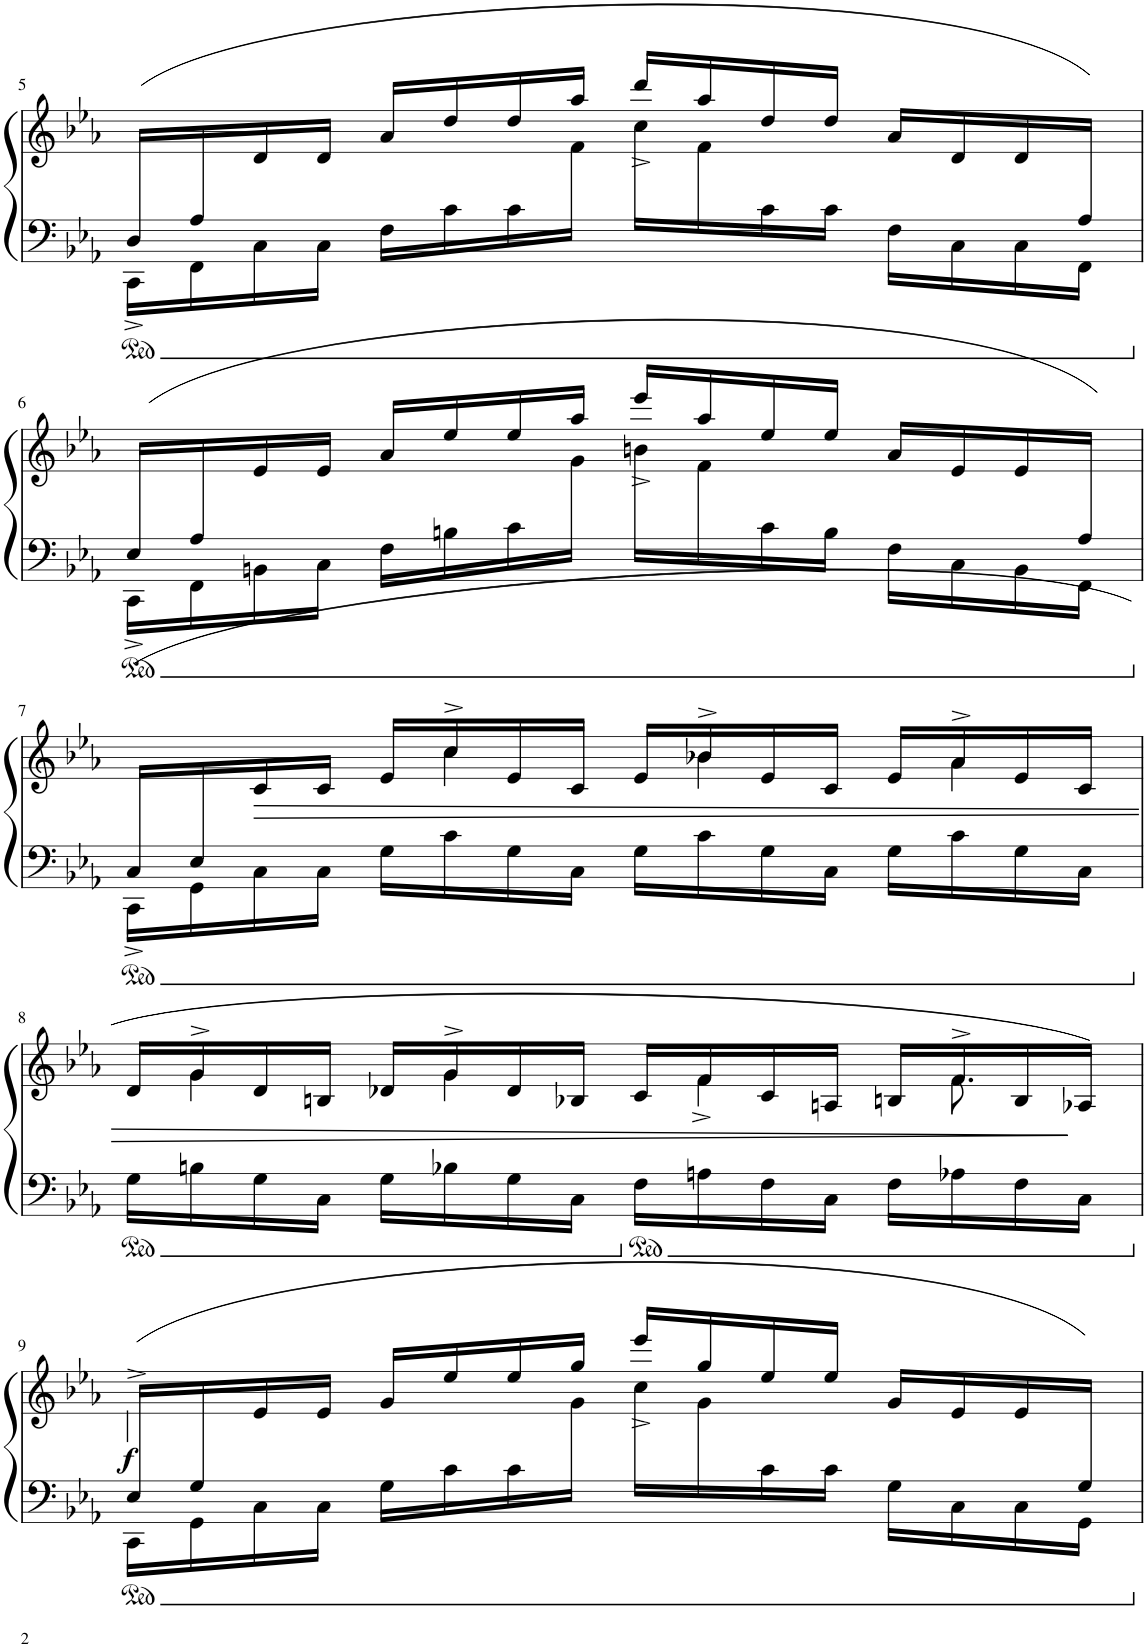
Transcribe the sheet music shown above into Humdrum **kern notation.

**kern	**kern	**dynam
*part1	*part1	*part1
*staff2	*staff1	*staff1/2
*I"Piano	*	*
*I'Pno	*	*
!!LO:PB:g=z
*clefF4	*clefG2	*
*k[b-e-a-]	*k[b-e-a-]	*
*M4/4	*M4/4	*
*met(c|)	*met(c|)	*
=5	=5	=5
*^	*^	*
16D^/LL	16CC\LL	8ryy	4..ryy	.
16A-/	16FF\	.	.	.
16ryy	16C\	16d/	.	.
.	16C\JJ	16d/JJ	.	.
.	16F\LL	16a-/LL	.	.
.	16c\	16dd/	.	.
.	16c\	16dd/	.	.
.	8.ryy	16aa-/JJ	16f\JJ	.
.	.	16ddd^/LL	16cc\LL	.
.	.	16aa-/	16f\	.
.	16c\	16dd/	16ryy	.
.	16c\JJ	16dd/JJ	4ryy	.
.	16F\LL	16a-/LL	.	.
.	16C\	16d/	.	.
.	16C\	16d/	.	.
16A-/JJ	16FF\JJ	16ryy	16ryy	.
!!LO:LB:g=z	!!
=6	=6	=6	=6	=6
16E-^/LL	16CC\LL	8ryy	4..ryy	.
16A-/	16FF\	.	.	.
16ryy	16BBn\	16e-/	.	.
.	16C\JJ	16e-/JJ	.	.
.	16F\LL	16a-/LL	.	.
.	16Bn\	16ee-/	.	.
.	16c\	16ee-/	.	.
.	8.ryy	16aa-/JJ	16g\JJ	.
.	.	16eee-^/LL	16bn\LL	.
.	.	16aa-/	16f\	.
.	16c\	16ee-/	16ryy	.
.	16B\JJ	16ee-/JJ	4ryy	.
.	16F\LL	16a-/LL	.	.
.	16C\	16e-/	.	.
.	16BB\	16e-/	.	.
16A-/JJ	16FF\JJ	16ryy	16ryy	.
!!LO:LB:g=z	!!
=7	=7	=7	=7	=7
(16C^/LL	16CC\LL	8ryy	16ryy	.
*	*	*v	*v	*
16E-/	16GG\	.	.
!	!	!	!LO:HP:b
2ryy	16C\	16c/	>
.	16C\JJ	16c/JJ	.
.	16G\LL	16e-/LL	.
*	*	*^	*
.	16c\	16cc^/	4cc\	.
.	16G\	16e-/	.	.
.	16C\JJ	16c/JJ	.	.
.	16G\LL	16e-/LL	.	.
.	16c\	16b-X^/	4b-\	.
16ryy	16G\	16e-/	.	.
2..ryy	16C\JJ	16c/JJ	.	.
.	16G\LL	16e-/LL	.	.
*	*	*	*Xtuplet	*
.	16c\	16a-^/	16%3a-\	.
.	16G\	16e-/	.	.
.	16C\JJ	16c/JJ	.	.
.	2ryy	2ryy	8%3.ryy	.
.	16ryy	16ryy	.	.
*v	*v	*	*	*
!!LO:LB:g=z	!!
=8	=8	=8	=8
16G\LL	16d/LL	16ryy	.
16Bn\	16g^/	4g\	.
16G\	16d/	.	.
16C\JJ	16Bn/JJ	.	.
16G\LL	16d-X/LL	.	.
16B-X\	16g^/	4g\	.
16G\	16d-/	.	.
16C\JJ	16B-X/JJ	.	.
16F\LL	16c/LL	.	.
16An\	16f/	4f^\	.
16F\	16c/	.	.
16C\JJ	16An/JJ	.	.
16F\LL	16Bn/LL	.	.
16A-X\	16f^/	[8.f\	.
16F\	16B/	.	.
16C\JJ	16A-X/JJ)	.	]
!!LO:LB:g=z
=9	=9	=9	=9
*^	*	*^	*
!	!	!	!	!	!LO:DY:b
16E-^/LL	16CC\LL	8ryy	16f\]	4..ryy	f
16G/	16GG\	.	16ryy	.	.
16ryy	16C\	16e-/	2..ryy	.	.
.	16C\JJ	16e-/JJ	.	.	.
.	16G\LL	16g/LL	.	.	.
.	16c\	16ee-/	.	.	.
.	16c\	16ee-/	.	.	.
.	8.ryy	16gg/JJ	.	16g\JJ	.
.	.	16eee-^/LL	.	16cc\LL	.
.	.	16gg/	.	16g\	.
.	16c\	16ee-/	.	16ryy	.
.	16c\JJ	16ee-/JJ	.	4ryy	.
.	16G\LL	16g/LL	.	.	.
.	16C\	16e-/	.	.	.
.	16C\	16e-/	.	.	.
16G/JJ	16GG\JJ	16ryy	.	16ryy	.
*v	*v	*	*	*	*
*	*v	*v	*v	*
=	=	=
*-	*-	*-
